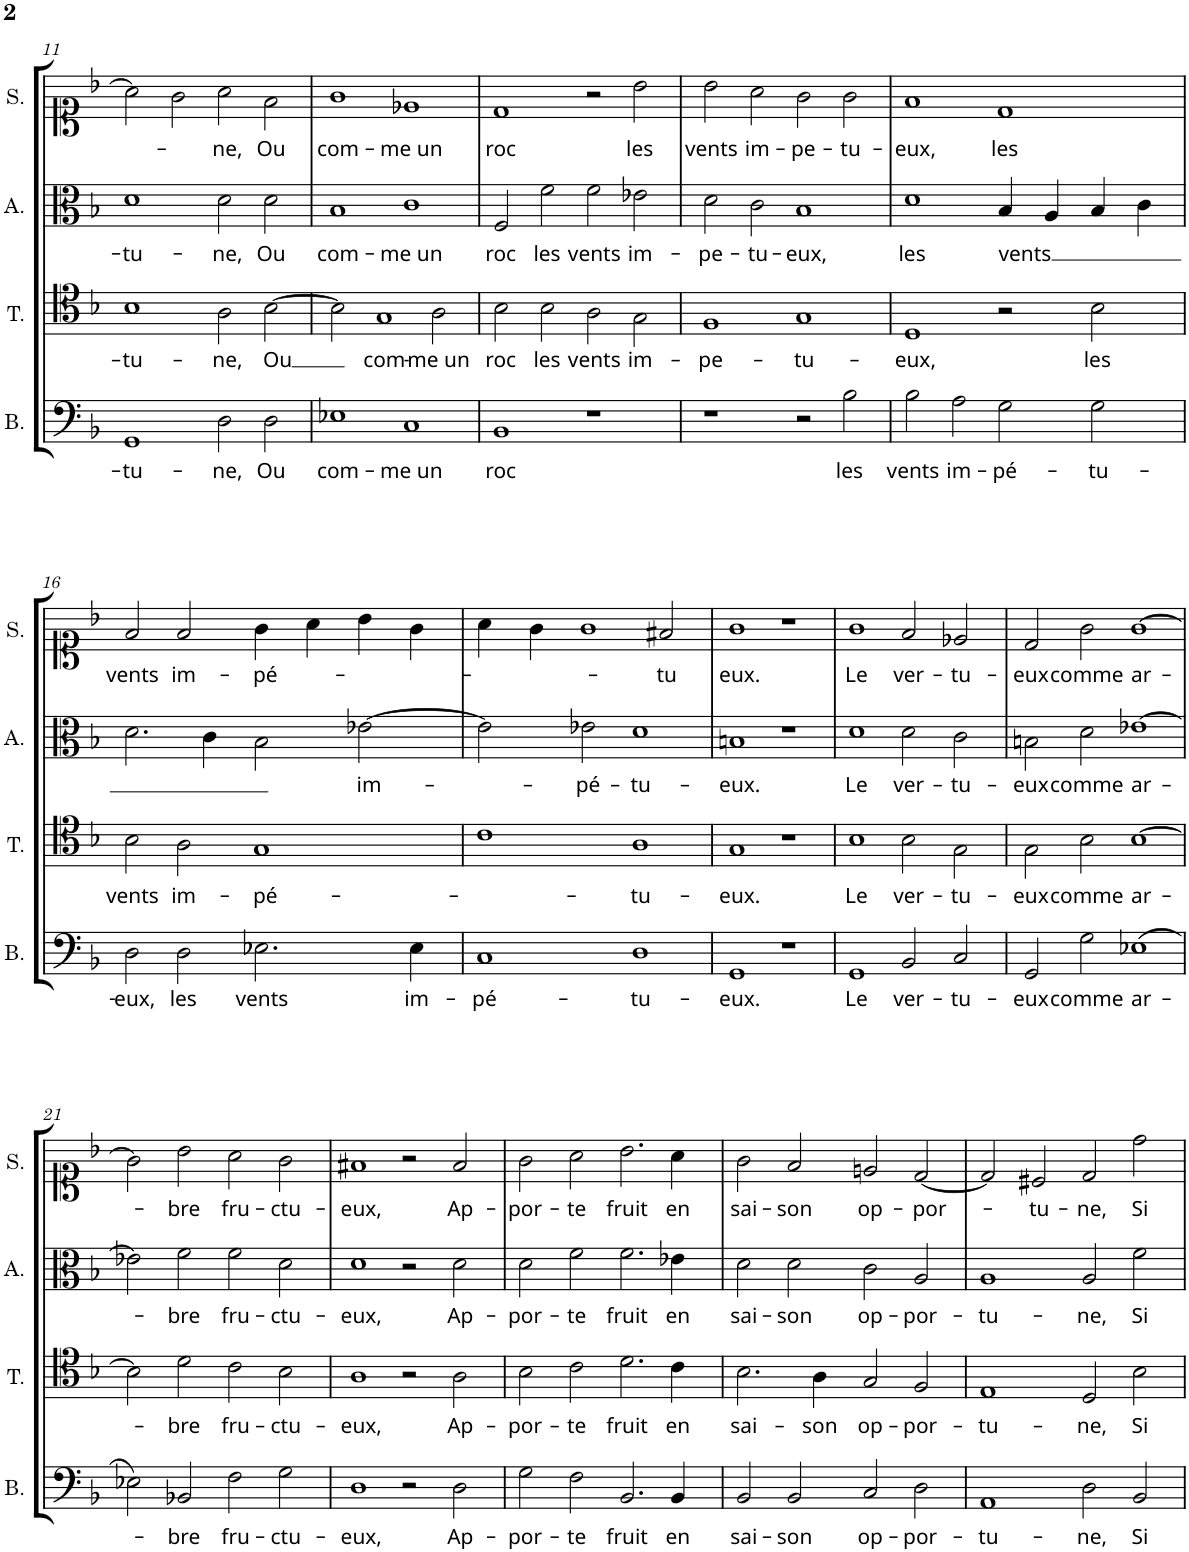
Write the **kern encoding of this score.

**kern	**text	**kern	**text	**kern	**text	**kern	**text
*part4	*part4	*part3	*part3	*part2	*part2	*part1	*part1
*staff4	*staff4	*staff3	*staff3	*staff2	*staff2	*staff1	*staff1
*I"Basse	*	*I"Ténor	*	*I"Alto	*	*I"Soprano	*
*I'B.	*	*I'T.	*	*I'A.	*	*I'S.	*
!!LO:PB:g=z
*clefF4	*	*clefC4	*	*clefC3	*	*clefC1	*
*k[b-]	*	*k[b-]	*	*k[b-]	*	*k[b-]	*
*M4/2	*	*M4/2	*	*M4/2	*	*M4/2	*
=11	=11	=11	=11	=11	=11	=11	=11
!	!LO:LY:b	!	!LO:LY:b	!	!LO:LY:b	!	!
1GG	-tu-	1B-	-tu-	1d	-tu-	2a\]	.
.	.	.	.	.	.	2g\	.
!	!LO:LY:b	!	!LO:LY:b	!	!LO:LY:b	!	!LO:LY:b
2D\	-ne,	2A\	-ne,	2d\	-ne,	2a\	-ne,
!	!LO:LY:b	!	!LO:LY:b	!	!LO:LY:b	!	!LO:LY:b
2D\	Ou	[2B-\	Ou	2d\	Ou	2f\	Ou
=12	=12	=12	=12	=12	=12	=12	=12
!	!LO:LY:b	!	!	!	!LO:LY:b	!	!LO:LY:b
1E-X	com-	2B-\]	.	1B-	com-	1g	com-
!	!	!	!LO:LY:b	!	!	!	!
.	.	1G	com-	.	.	.	.
!	!LO:LY:b	!	!	!	!LO:LY:b	!	!LO:LY:b
1C	-me un	.	.	1c	-me un	1e-X	-me un
!	!	!	!LO:LY:b	!	!	!	!
.	.	2A\	-me un	.	.	.	.
=13	=13	=13	=13	=13	=13	=13	=13
!	!LO:LY:b	!	!LO:LY:b	!	!LO:LY:b	!	!LO:LY:b
1BB-	roc	2B-\	roc	2F/	roc	1d	roc
!	!	!	!LO:LY:b	!	!LO:LY:b	!	!
.	.	2B-\	les	2f\	les	.	.
!	!	!	!LO:LY:b	!	!LO:LY:b	!	!
1r	.	2A\	vents	2f\	vents	2r	.
!	!	!	!LO:LY:b	!	!LO:LY:b	!	!LO:LY:b
.	.	2G\	im-	2e-X\	im-	2b-\	les
=14	=14	=14	=14	=14	=14	=14	=14
!	!	!	!LO:LY:b	!	!LO:LY:b	!	!LO:LY:b
1r	.	1F	-pe-	2d\	-pe-	2b-\	vents
!	!	!	!	!	!LO:LY:b	!	!LO:LY:b
.	.	.	.	2c\	-tu-	2a\	im-
!	!	!	!LO:LY:b	!	!LO:LY:b	!	!LO:LY:b
2r	.	1G	-tu-	1B-	-eux,	2g\	-pe-
!	!LO:LY:b	!	!	!	!	!	!LO:LY:b
2B-\	les	.	.	.	.	2g\	-tu-
=15	=15	=15	=15	=15	=15	=15	=15
!	!LO:LY:b	!	!LO:LY:b	!	!LO:LY:b	!	!LO:LY:b
2B-\	vents	1D	-eux,	1d	les	1f	-eux,
!	!LO:LY:b	!	!	!	!	!	!
2A\	im-	.	.	.	.	.	.
!	!LO:LY:b	!	!	!	!LO:LY:b	!	!LO:LY:b
2G\	-pé-	2r	.	4B-/	vents	1d	les
.	.	.	.	4A/	.	.	.
!	!LO:LY:b	!	!LO:LY:b	!	!	!	!
2G\	-tu-	2B-\	les	4B-/	.	.	.
.	.	.	.	4c\	.	.	.
!!LO:LB:g=z
=16	=16	=16	=16	=16	=16	=16	=16
!	!LO:LY:b	!	!LO:LY:b	!	!	!	!LO:LY:b
2D\	-eux,	2B-\	vents	2.d\	.	2f/	vents
!	!LO:LY:b	!	!LO:LY:b	!	!	!	!LO:LY:b
2D\	les	2A\	im-	.	.	2f/	im-
.	.	.	.	4c\	.	.	.
!	!LO:LY:b	!	!LO:LY:b	!	!	!	!LO:LY:b
2.E-X\	vents	1G	-pé-	2B-\	.	4g\	-pé-
.	.	.	.	.	.	4a\	.
!	!	!	!	!	!LO:LY:b	!	!
.	.	.	.	[2e-X\	im-	4b-\	.
!	!LO:LY:b	!	!	!	!	!	!
4E-\	im-	.	.	.	.	4g\	.
=17	=17	=17	=17	=17	=17	=17	=17
!	!LO:LY:b	!	!	!	!	!	!
1C	-pé-	1c	.	2e-\]	.	4a\	.
.	.	.	.	.	.	4g\	.
!	!	!	!	!	!LO:LY:b	!	!
.	.	.	.	2e-X\	-pé-	1g	.
!	!LO:LY:b	!	!LO:LY:b	!	!LO:LY:b	!	!
1D	-tu-	1A	-tu-	1d	-tu-	.	.
!	!	!	!	!	!	!	!LO:LY:b
.	.	.	.	.	.	2f#X/	-tu
=18	=18	=18	=18	=18	=18	=18	=18
!	!LO:LY:b	!	!LO:LY:b	!	!LO:LY:b	!	!LO:LY:b
1GG	-eux.	1G	-eux.	1Bn	-eux.	1g	eux.
1r	.	1r	.	1r	.	1r	.
=19	=19	=19	=19	=19	=19	=19	=19
!	!LO:LY:b	!	!LO:LY:b	!	!LO:LY:b	!	!LO:LY:b
1GG	Le	1B-	Le	1d	Le	1g	Le
!	!LO:LY:b	!	!LO:LY:b	!	!LO:LY:b	!	!LO:LY:b
2BB-/	ver-	2B-\	ver-	2d\	ver-	2f/	ver-
!	!LO:LY:b	!	!LO:LY:b	!	!LO:LY:b	!	!LO:LY:b
2C/	-tu-	2G\	-tu-	2c\	-tu-	2e-X/	-tu-
=20	=20	=20	=20	=20	=20	=20	=20
!	!LO:LY:b	!	!LO:LY:b	!	!LO:LY:b	!	!LO:LY:b
2GG/	-eux	2G\	-eux	2Bn\	-eux	2d/	-eux
!	!LO:LY:b	!	!LO:LY:b	!	!LO:LY:b	!	!LO:LY:b
2G\	comme	2B-\	comme	2d\	comme	2g\	comme
!	!LO:LY:b	!	!LO:LY:b	!	!LO:LY:b	!	!LO:LY:b
(1E-X	ar-	[1B-	ar-	[1e-X	ar-	[1g	ar-
!!LO:LB:g=z
=21	=21	=21	=21	=21	=21	=21	=21
2E-X\)	.	2B-\]	.	2e-X\]	.	2g\]	.
!	!LO:LY:b	!	!LO:LY:b	!	!LO:LY:b	!	!LO:LY:b
2BB-X/	-bre	2d\	-bre	2f\	-bre	2b-\	-bre
!	!LO:LY:b	!	!LO:LY:b	!	!LO:LY:b	!	!LO:LY:b
2F\	fru-	2c\	fru-	2f\	fru-	2a\	fru-
!	!LO:LY:b	!	!LO:LY:b	!	!LO:LY:b	!	!LO:LY:b
2G\	-ctu-	2B-\	-ctu-	2d\	-ctu-	2g\	-ctu-
=22	=22	=22	=22	=22	=22	=22	=22
!	!LO:LY:b	!	!LO:LY:b	!	!LO:LY:b	!	!LO:LY:b
1D	-eux,	1A	-eux,	1d	-eux,	1f#X	-eux,
2r	.	2r	.	2r	.	2r	.
!	!LO:LY:b	!	!LO:LY:b	!	!LO:LY:b	!	!LO:LY:b
2D\	Ap-	2A\	Ap-	2d\	Ap-	2f#/	Ap-
=23	=23	=23	=23	=23	=23	=23	=23
!	!LO:LY:b	!	!LO:LY:b	!	!LO:LY:b	!	!LO:LY:b
2G\	-por-	2B-\	-por-	2d\	-por-	2g\	-por-
!	!LO:LY:b	!	!LO:LY:b	!	!LO:LY:b	!	!LO:LY:b
2F\	-te	2c\	-te	2f\	-te	2a\	-te
!	!LO:LY:b	!	!LO:LY:b	!	!LO:LY:b	!	!LO:LY:b
2.BB-/	fruit	2.d\	fruit	2.f\	fruit	2.b-\	fruit
!	!LO:LY:b	!	!LO:LY:b	!	!LO:LY:b	!	!LO:LY:b
4BB-/	en	4c\	en	4e-X\	en	4a\	en
=24	=24	=24	=24	=24	=24	=24	=24
!	!LO:LY:b	!	!LO:LY:b	!	!LO:LY:b	!	!LO:LY:b
2BB-/	sai-	2.B-\	sai-	2d\	sai-	2g\	sai-
!	!LO:LY:b	!	!	!	!LO:LY:b	!	!LO:LY:b
2BB-/	-son	.	.	2d\	-son	2f/	-son
!	!	!	!LO:LY:b	!	!	!	!
.	.	4A\	-son	.	.	.	.
!	!LO:LY:b	!	!LO:LY:b	!	!LO:LY:b	!	!LO:LY:b
2C/	op-	2G/	op-	2c\	op-	2en/	op-
!	!LO:LY:b	!	!LO:LY:b	!	!LO:LY:b	!	!LO:LY:b
2D\	-por-	2F/	-por-	2A/	-por-	[2d/	-por-
=25	=25	=25	=25	=25	=25	=25	=25
!	!LO:LY:b	!	!LO:LY:b	!	!LO:LY:b	!	!
1AA	-tu-	1E	-tu-	1A	-tu-	2d/]	.
!	!	!	!	!	!	!	!LO:LY:b
.	.	.	.	.	.	2c#X/	-tu-
!	!LO:LY:b	!	!LO:LY:b	!	!LO:LY:b	!	!LO:LY:b
2D\	-ne,	2D/	-ne,	2A/	-ne,	2d/	-ne,
!	!LO:LY:b	!	!LO:LY:b	!	!LO:LY:b	!	!LO:LY:b
2BB-/	Si	2B-\	Si	2f\	Si	2dd\	Si
=	=	=	=	=	=	=	=
*-	*-	*-	*-	*-	*-	*-	*-
